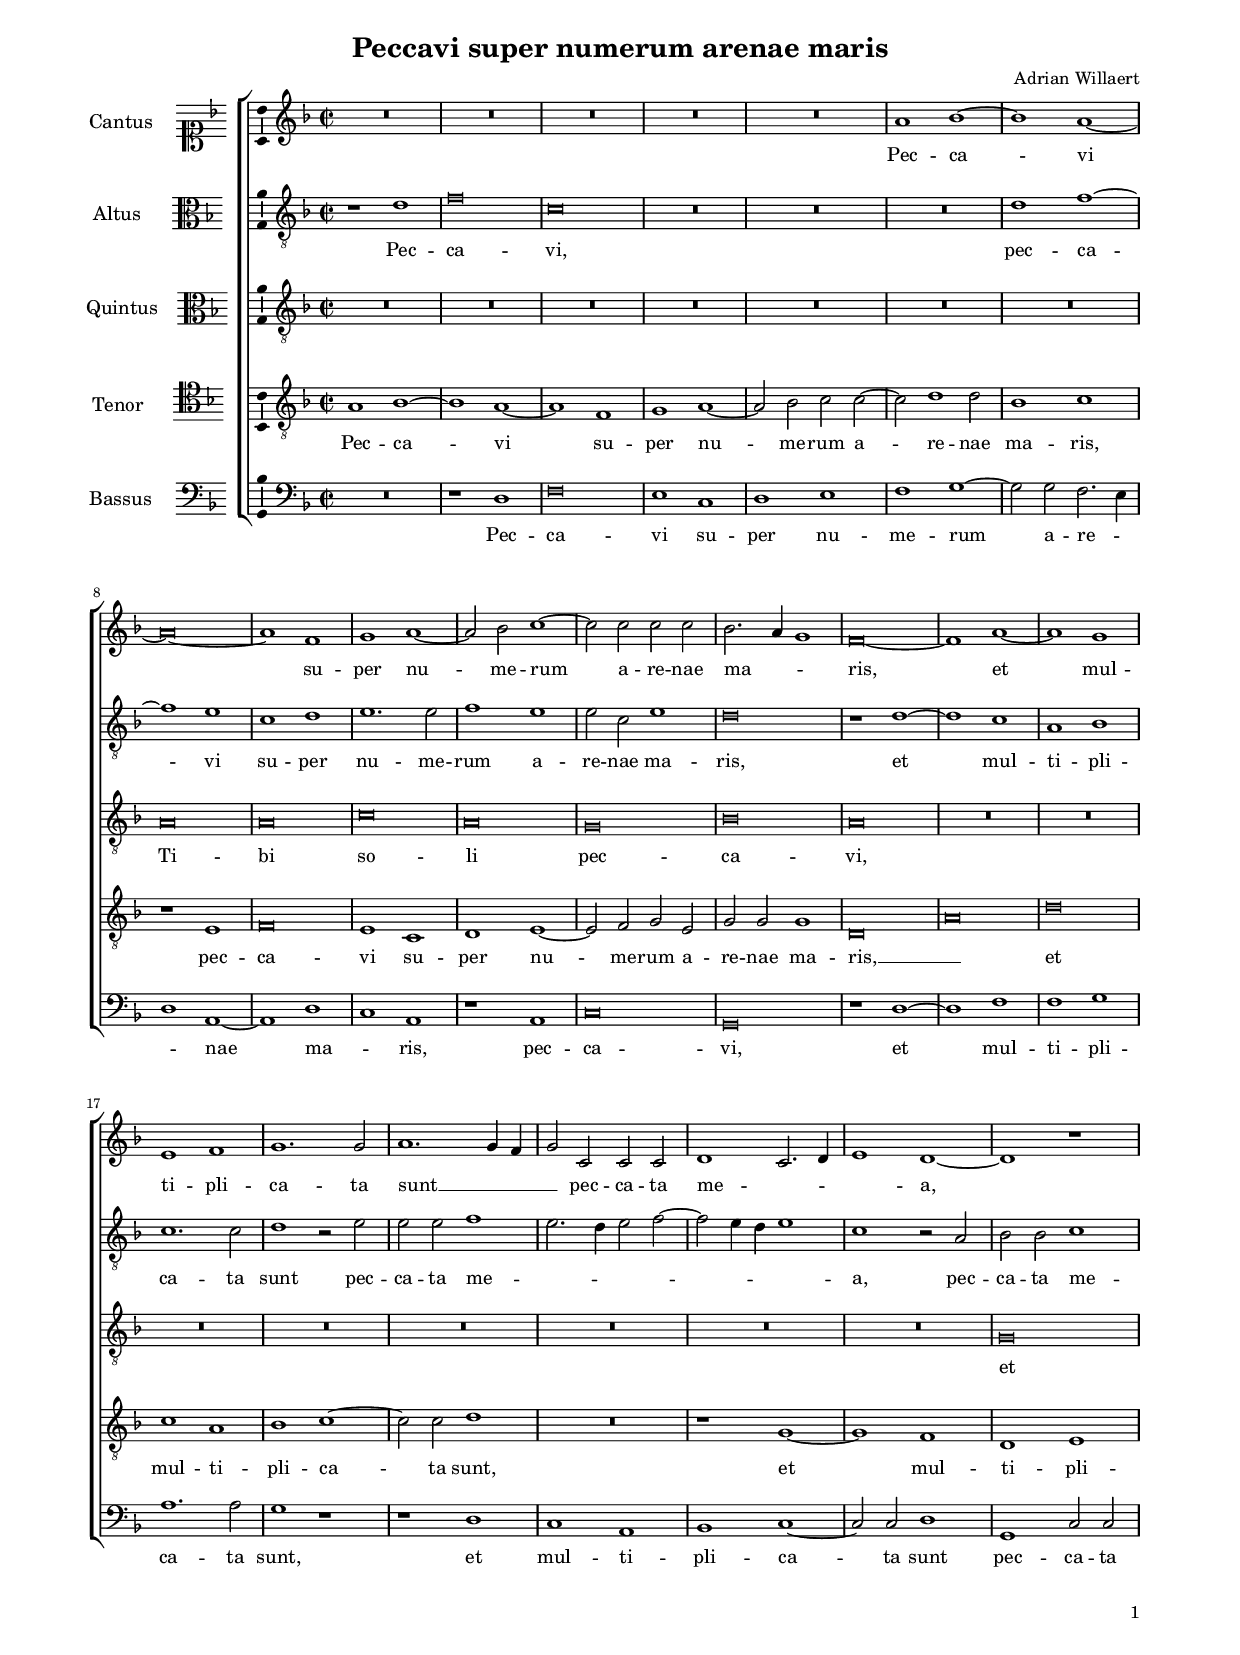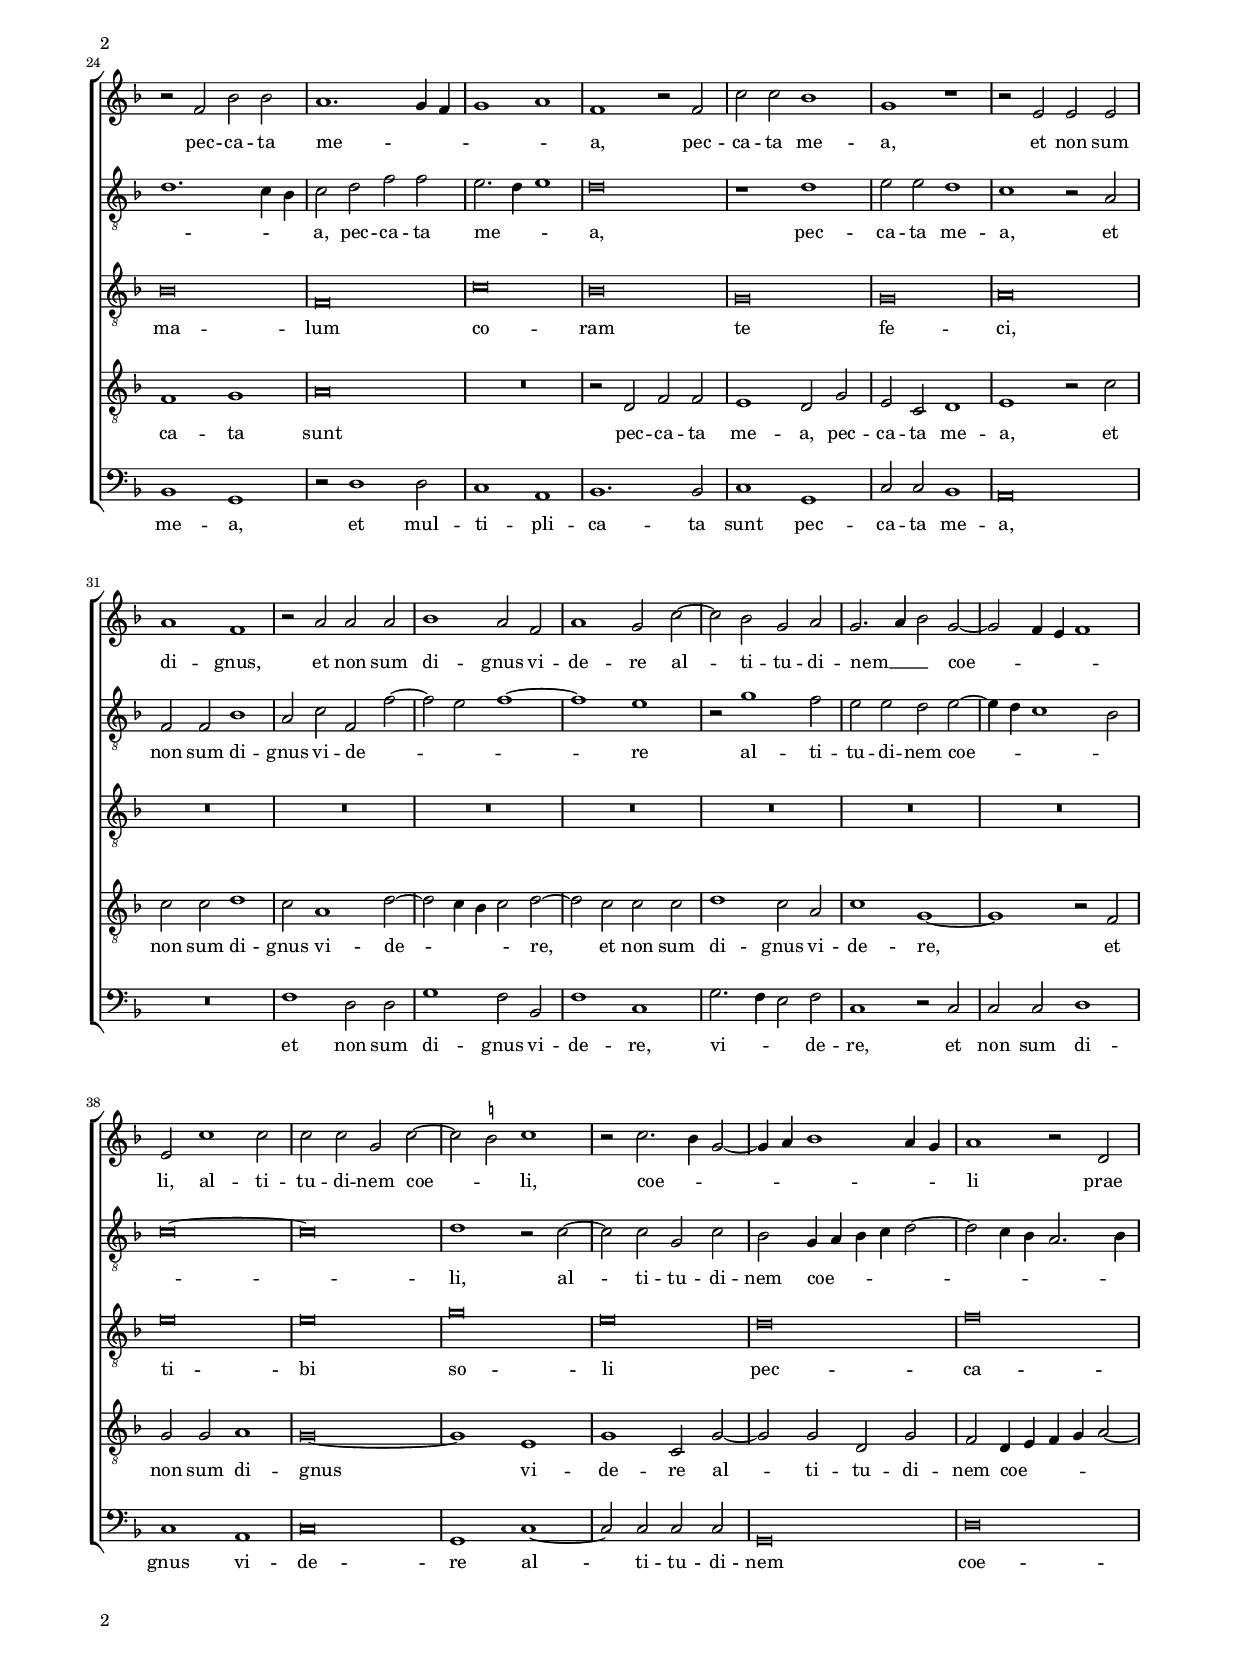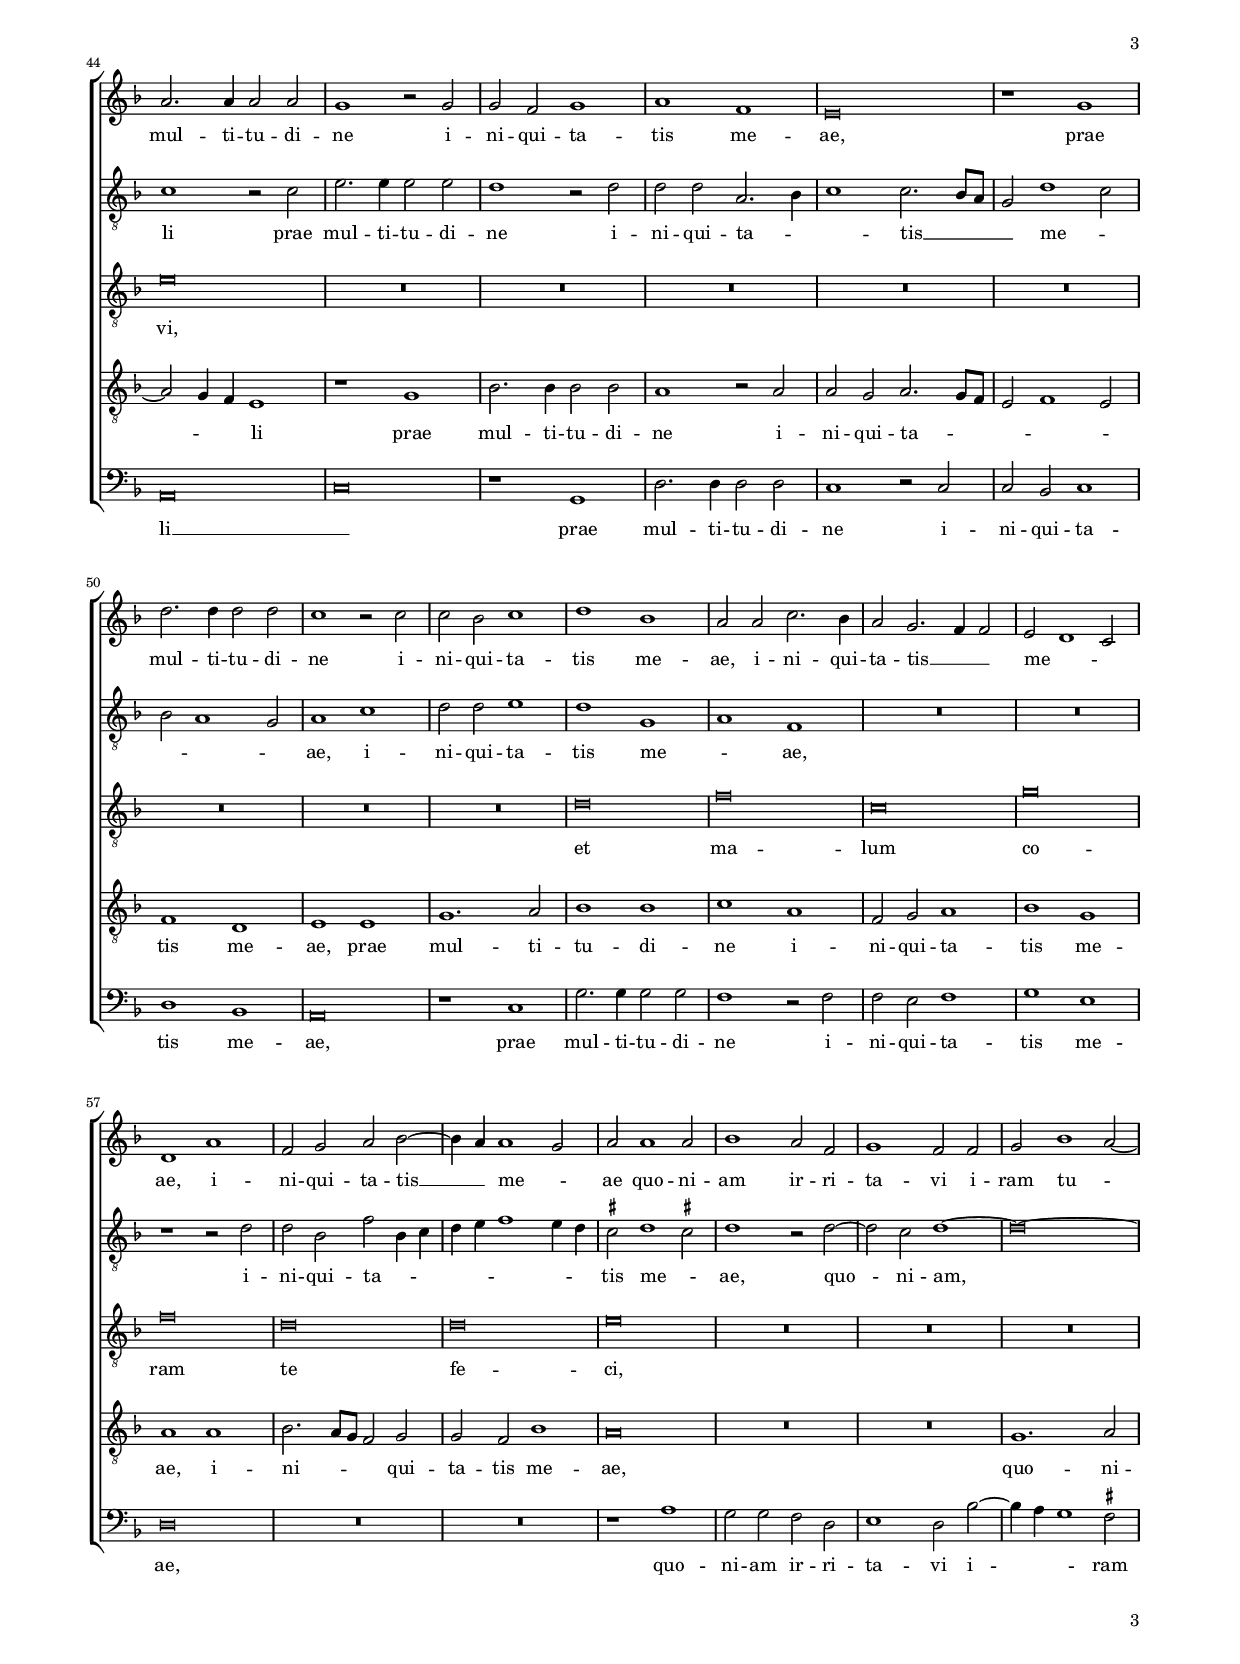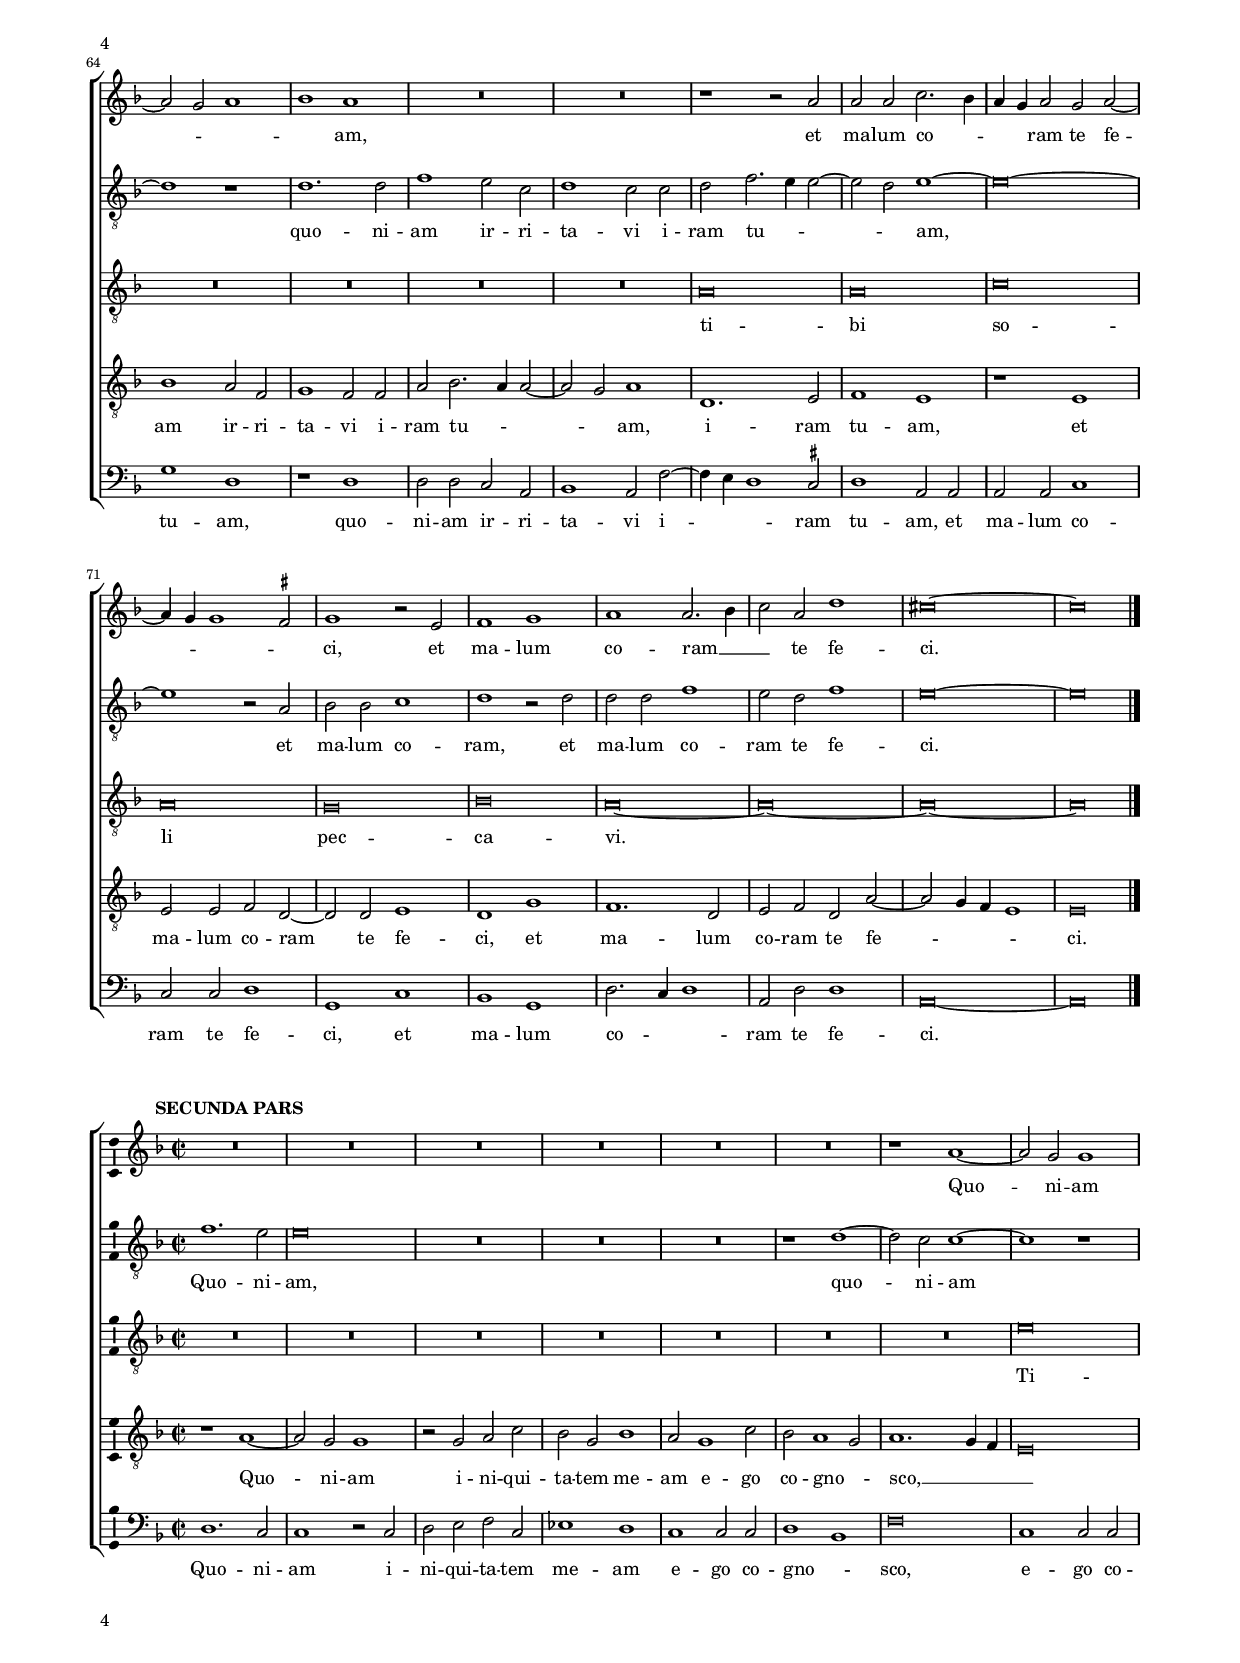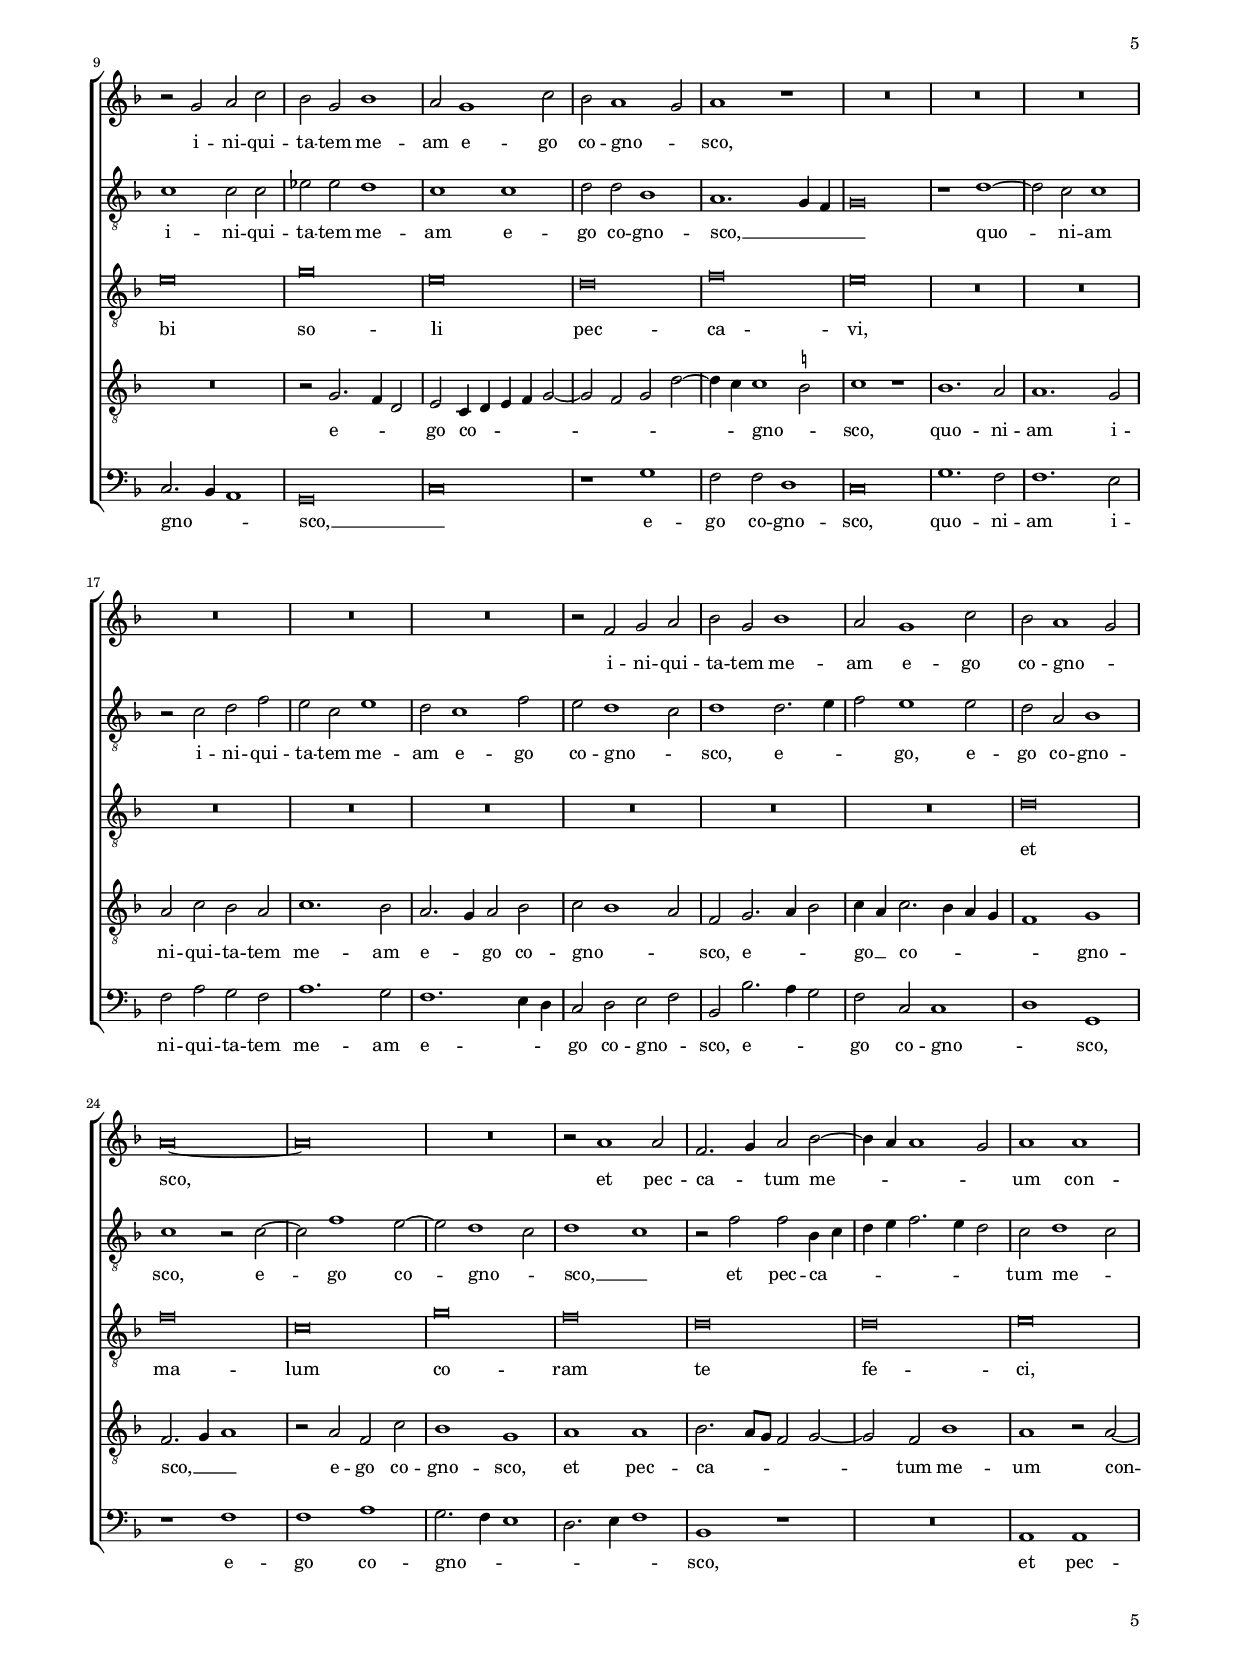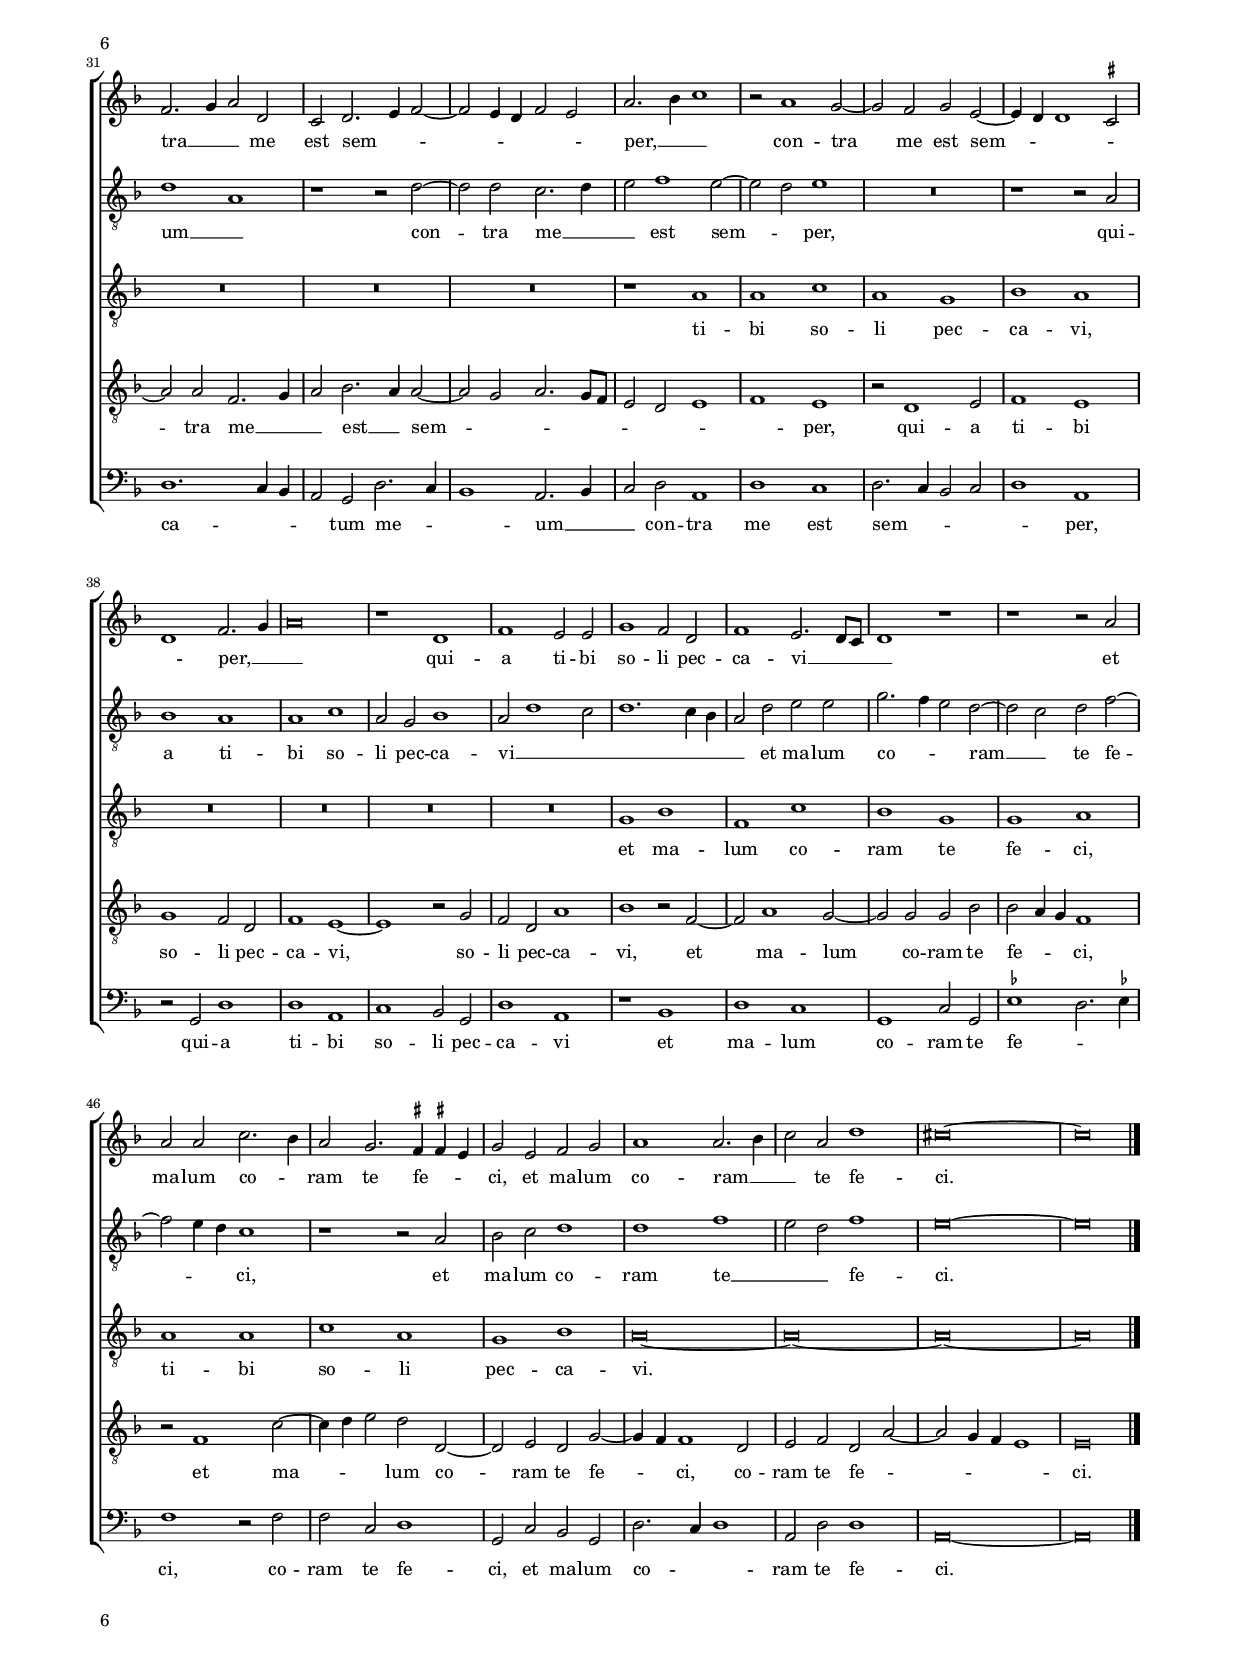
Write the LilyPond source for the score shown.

\header
{
  title="Peccavi super numerum arenae maris"
  composer="Adrian Willaert"
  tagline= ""
}

\version "2.22.2"
\language deutsch
#(set-global-staff-size 15)
% #(set-default-paper-size "letter")
#(ly:set-option 'point-and-click #f)


	
	ficta = { \once \set suggestAccidentals = ##t }
	
	forget = #(define-music-function (music) (ly:music?) #{
		\accidentalStyle forget
		$music
		\accidentalStyle default
		#})
	

\paper
	{
	top-margin = 1.7 \cm
	bottom-margin = 1.1 \cm
	left-margin = 1.7 \cm
	right-margin = 1.7 \cm
	ragged-bottom = ##f
	ragged-last-bottom = ##t
	print-page-number = ##t
	score-system-spacing = #'((basic-distance . 16) (minimum-distance . 14) (padding . 5) (strechability . 150))
	system-system-spacing = #'((basic-distance . 16) (minimum-distance . 14) (padding . 5) (strechability . 150))
    oddFooterMarkup=\markup   \fill-line { "" \fromproperty #'page:page-number-string }
    evenFooterMarkup=\markup  \fill-line { \fromproperty #'page:page-number-string "" }
    last-bottom-spacing = #'((basic-distance . 12) (minimum-distance . 7) (padding . 4))
	systems-per-page = 3
	page-count = 6
%	min-systems-per-page = 3
	}

global = {
    % \set Staff.autoBeaming = ##f
	\key f \major
	\time 2/2 \set Score.measureLength = #(ly:make-moment 2/1)
    \set Score.tempoHideNote = ##t
    \tempo 2 = 90
    \skip 1*2*77 \bar "|."
	}
	

incipitcantus = \markup { \score {
	{
	\set Staff.instrumentName = \markup { \fontsize #1 "Cantus" }
	\key f \major
	\clef soprano
	s4 \bar ""
	}
	\layout  {
	raggedright = ##t
	indent = 1.8 \cm
	line-width = 2.5 \cm
	\context { \Staff \remove Time_signature_engraver }
	\override Staff.Clef.Y-extent = #'(0 . 0)
	}} \hspace #1 }
      
      
incipitaltus = \markup { \score {
	{
	\set Staff.instrumentName = \markup { \fontsize #1 "Altus" }
	\key f \major
	\clef alto
	s4 \bar ""
	}
	\layout  {
	raggedright = ##t
	indent = 1.8 \cm
	line-width = 2.5 \cm
	\context { \Staff \remove Time_signature_engraver }
	\override Staff.Clef.Y-extent = #'(0 . 0)
	}} \hspace #1 }

      
incipitquintus = \markup { \score {
	{
	\set Staff.instrumentName = \markup { \fontsize #1 "Quintus" }
	\key f \major
	\clef alto
	s4 \bar ""
	}
	\layout  {
	raggedright = ##t
	indent = 1.8 \cm
	line-width = 2.5 \cm
	\context { \Staff \remove Time_signature_engraver }
	\override Staff.Clef.Y-extent = #'(0 . 0)
	}} \hspace #1 }


incipittenor = \markup { \score {
	{
	\set Staff.instrumentName = \markup { \fontsize #1 "Tenor" }
	\key f \major
	\clef tenor
	s4 \bar ""
	}
	\layout  {
	raggedright = ##t
	indent = 1.8 \cm
	line-width = 2.5 \cm
	\context { \Staff \remove Time_signature_engraver }
	\override Staff.Clef.Y-extent = #'(0 . 0)
	}} \hspace #1 }
      
     
      
incipitbassus = \markup { \score {
	{
	\set Staff.instrumentName = \markup { \fontsize #1 "Bassus" }
	\key f \major
	\clef bass
	s4 \bar ""
	}
	\layout  {
	raggedright = ##t
	indent = 1.8 \cm
	line-width = 2.5 \cm
	\context { \Staff \remove Time_signature_engraver }
	\override Staff.Clef.Y-extent = #'(0 . 0)
	}} \hspace #1 }


cantus =  \relative c''
	{
	R\breve
	R\breve
	R\breve
	R\breve
%5
	R\breve |
	a1 b~
	b1 a~
	a\breve~
	a1 f
%10
	g1 a~ |
	a2 b c1~
	c2 c c c
	b2. a4 g1
	f\breve~
%15
	f1 a~ |
	a1 g
	e1 f
	g1. g2
	a1. g4 f
%20
	g2 c, c c |
	d1 c2. d4
	e1 d~
	d1 r
	r2 f b b
%25
	a1. g4 f |
	g1 a
	f1 r2 f
	c'2 c b1
	g1 r
%30
	r2 e e e |
	a1 f
	r2 a a a
	b1 a2 f
	a1 g2 c~
%35
	c2 b g a |
	g2. a4 b2 g~
	g2 f4 e f1
	e2 c'1 c2
	c2 c g c~
%40
	c2 \ficta h c1 |
	r2 c2. b4 g2~
	g4 a b1 a4 g
	a1 r2 d,
	a'2. a4 a2 a
%45
	g1 r2 g |
	g2 f g1
	a1 f
	e\breve
	r1 g
%50
	d'2. d4 d2 d |
	c1 r2 c
	c2 b c1
	d1 b
	a2 a c2. b4
%55
	a2 g2. f4 f2 |
	e2 d1 c2
	d1 a'
	f2 g a b~
	b4 a a1 g2
%60
	a2 a1 a2 |
	b1 a2 f
	g1 f2 f
	g2 b1 a2~
	a2 g a1
%65
	b1 a |
	R\breve
	R\breve
	r1 r2 a
	a2 a c2. b4
%70
	a4 g a2 g2 a~ |
	a4 g g1 \ficta fis2
	g1 r2 e
	f1 g
	a1 a2. b4
%75
	c2 a d1 |
	cis\breve~ |
	cis\breve
	}


altus =  \relative c'
	{
	r1 d
	f\breve
	c\breve
	R\breve
%5
	R\breve |
	R\breve
	d1 f~
	f1 e
	c1 d
%10
	e1. e2 |
	f1 e
	e2 c e1
	d\breve
	r1 d~
%15
	d1 c |
	a1 b
	c1. c2
	d1 r2 e
	e2 e f1
%20
	e2. d4 e2 f~ |
	f2 e4 d e1
	c1 r2 a
	b2 b c1
	d1. c4 b
%25
	c2 d f f |
	e2. d4 e1
	d\breve
	r1 d
	e2 e d1
%30
	c1 r2 a |
	f2 f b1
	a2 c f, f'~
	f2 e f1~
	f1 e
%35
	r2 g1 f2 |
	e2 e d e~
	e4 d c1 b2
	c\breve~
	c\breve
%40
	d1 r2 c~ |
	c2 c g c
	b2 g4 a b c d2~
	d2 c4 b a2. b4
	c1 r2 c
%45
	e2. e4 e2 e |
	d1 r2 d
	d2 d a2. b4
	c1 c2. b8 a
	g2 d'1 c2
%50
	b2 a1 g2 |
	a1 c
	d2 d e1
	d1 g,
	a1 f
%55
	R\breve |
	R\breve
	r1 r2 d'
	d2 b f' b,4 c
	d4 e f1 e4 d
%60
	\ficta cis2 d1 \ficta cis!2 |
	d1 r2 d~
	d2 c d1~
	d\breve~
	d1 r
%65
	d1. d2 |
	f1 e2 c
	d1 c2 c
	d2 f2. e4 e2~
	e2 d e1~
%70
	e\breve~ |
	e1 r2 a,
	b2 b c1
	d1 r2 d
	d2 d f1
%75
	e2 d f1 |
	e\breve~
	e\breve |
	}


quintus =  \relative c'
	{
	R\breve
	R\breve
	R\breve
	R\breve
%5
	R\breve |
	R\breve
	R\breve
	a\breve
	a\breve
%10
	c\breve |
	a\breve
	g\breve
	b\breve
	a\breve
%15
	R\breve |
	R\breve
	R\breve
	R\breve
	R\breve
%20
	R\breve |
	R\breve
	R\breve
	g\breve
	b\breve
%25
	f\breve |
	c'\breve
	b\breve
	g\breve
	g\breve
%30
	a\breve |
	R\breve
	R\breve
	R\breve
	R\breve
%35
	R\breve |
	R\breve
	R\breve
	e'\breve
	e\breve
%40
	g\breve |
	e\breve
	d\breve
	f\breve
	e\breve
%45
	R\breve |
	R\breve
	R\breve
	R\breve
	R\breve
%50
	R\breve |
	R\breve
	R\breve
	d\breve
	f\breve
%55
	c\breve |
	g'\breve
	f\breve
	d\breve
	d\breve
%60
	e\breve |
	R\breve
	R\breve
	R\breve
	R\breve
%65
	R\breve |
	R\breve
	R\breve
	a,\breve
	a\breve
%70
	c\breve |
	a\breve
	g\breve
	b\breve
	a\breve~
%75
	a\breve~ |
	a\breve~
	a\breve |
	}


tenor  =  \relative c'
	{
	a1 b~
	b1 a~
	a1 f
	g1 a~
%5
	a2 b c c~ |
	c2 d1 d2
	b1 c
	r1 e,
	f\breve
%10
	e1 c |
	d1 e~
	e2 f2 g e
	g2 g g1
	d\breve
%15
	a'\breve |
	d\breve
	c1 a
	b1 c~
	c2 c2 d1
%20
	R\breve |
	r1 g,~
	g1 f
	d1 e
	f1 g
%25
	a\breve |
	R\breve
	r2 d, f f
	e1 d2 g
	e2 c d1
%30
	e1 r2 c' |
	c2 c d1
	c2 a1 d2~
	d2 c4 b c2 d~
	d2 c2 c c
%35
	d1 c2 a |
	c1 g~
	g1 r2 f
	g2 g a1
	g\breve~
%40
	g1 e |
	g1 c,2 g'~
	g2 g2 d g
	f2 d4 e f g a2~
	a2 g4 f e1
%45
	r1 g |
	b2. b4 b2 b
	a1 r2 a
	a2 g a2. g8 f
	e2 f1 e2
%50
	f1 d |
	e1 e
	g1. a2
	b1 b
	c1 a
%55
	f2 g a1 |
	b1 g
	a1 a
	b2. a8 g f2 g
	g2 f b1
%60
	a\breve |
	R\breve
	R\breve
	g1. a2
	b1 a2 f
%65
	g1 f2 f |
	a2 b2. a4 a2~
	a2 g2 a1
	d,1. e2
	f1 e
%70
	r1 e |
	e2 e f d~
	d2 d2 e1
	d1 g
	f1. d2
%75
	e2 f d a'~ |
	a2 g4 f e1
	e\breve |
	}


bassus  =  \relative c
	{
	R\breve
	r1 d
	f\breve
	e1 c
%5
	d1 e |
	f1 g~
	g2 g f2. e4
	d1 a~
	a1 d
%10
	c1 a |
	r1 a
	c\breve
	g\breve
	r1 d'~
%15
	d1 f |
	f1 g
	a1. a2
	g1 r
	r1 d
%20
	c1 a |
	b1 c~
	c2 c d1
	g,1 c2 c
	b1 g
%25
	r2 d'1 d2 |
	c1 a
	b1. b2
	c1 g
	c2 c b1
%30
	a\breve |
	R\breve
	f'1 d2 d
	g1 f2 b,
	f'1 c
%35
	g'2. f4 e2 f |
	c1 r2 c
	c2 c d1
	c1 a
	c\breve
%40
	g1 c~ |
	c2 c c c
	g\breve
	d'\breve
	a\breve
%45
	c\breve |
	r1 g
	d'2. d4 d2 d
	c1 r2 c
	c2 b c1
%50
	d1 b |
	a\breve
	r1 c
	g'2. g4 g2 g
	f1 r2 f
%55
	f2 e f1 |
	g1 e
	d\breve
	R\breve
	R\breve
%60
	r1 a' |
	g2 g f d
	e1 d2 b'~
	b4 a g1 \ficta fis2
	g1 d
%65
	r1 d |
	d2 d c a
	b1 a2 f'~
	f4 e d1 \ficta cis2
	d1 a2 a
%70
	a2 a c1 |
	c2 c d1
	g,1 c
	b1 g
	d'2. c4 d1
%75
	a2 d d1 |
	a\breve~
	a\breve |
	}


lyricscantus = \lyricmode {
	Pec -- ca -- vi su -- per nu -- me -- rum a -- re -- nae ma -- _ _ ris,
    et mul -- ti -- pli -- ca -- ta sunt __ _ _ _ pec -- ca -- ta me -- _ _ _ a,
    pec -- ca -- ta me -- _ _ _ _ a,
    pec -- ca -- ta me -- a,
    et non sum di -- gnus,
    et non sum di -- gnus vi -- de -- re al -- ti -- tu -- di -- nem __ _ _ coe -- _ _ _ li,
    al -- ti -- tu -- di -- nem coe -- _ li,
    coe -- _ _ _ _ _ _ li
    prae mul -- ti -- tu -- di -- ne i -- ni -- qui -- ta -- tis me -- ae,
    prae mul -- ti -- tu -- di -- ne i -- ni -- qui -- ta -- tis me -- ae,
    i -- ni -- qui -- ta -- tis __ _ _ me -- _ _ ae,
    i -- ni -- qui -- ta -- tis __ _ me -- _ ae
    quo -- ni -- am ir -- ri -- ta -- vi i -- ram tu -- _ _ _ _ am,
    et ma -- lum co -- _ _ _ ram te fe -- _ _ _ ci,
    et ma -- lum co -- ram __ _ _ te fe -- ci.
	}


lyricsaltus = \lyricmode {
	Pec -- ca -- vi,
    pec -- ca -- vi su -- per nu -- me -- rum a -- re -- nae ma -- ris,
    et mul -- ti -- pli -- ca -- ta sunt pec -- ca -- ta me -- _ _ _ _ _ _ _ a,
    pec -- ca -- ta me -- _ _ _ a,
    pec -- ca -- ta me -- _ _ a,
    pec -- ca -- ta me -- a,
    et non sum di -- gnus vi -- de -- _ _ _ re al -- ti -- tu -- di -- nem coe -- _ _ _ _ li,
    al -- ti -- tu -- di -- nem coe -- _ _ _ _ _ _ _ _ li
    prae mul -- ti -- tu -- di -- ne i -- ni -- qui -- ta -- _ _ tis __ _ _ _ me -- _ _ _ _ ae,
    i -- ni -- qui -- ta -- tis me -- _ ae,
    i -- ni -- qui -- ta -- _ _ _ _ _ _ _ tis me -- _ ae,
    quo -- ni -- am,
    quo -- ni -- am ir -- ri -- ta -- vi i -- ram tu -- _ _ _ am,
    et ma -- lum co -- ram,
    et ma -- lum co -- ram te fe -- ci.
	}


lyricsquintus = \lyricmode {
	Ti -- bi so -- li pec -- ca -- vi,
    et ma -- lum co -- ram te fe -- ci,
    ti -- bi so -- li pec -- ca -- vi,
    et ma -- lum co -- ram te fe -- ci,
    ti -- bi so -- li pec -- ca -- vi.
	}


lyricstenor = \lyricmode {
	Pec -- ca -- vi su -- per nu -- me -- rum a -- re -- nae ma -- ris,
    pec -- ca -- vi su -- per nu -- me -- rum a -- re -- nae ma -- ris, __ _
    et mul -- ti -- pli -- ca -- ta sunt,
    et mul -- ti -- pli -- ca -- ta sunt pec -- ca -- ta me -- a,
    pec -- ca -- ta me -- a,
    et non sum di -- gnus vi -- de -- _ _ _ re,
    et non sum di -- gnus vi -- de -- re,
    et non sum di -- gnus vi -- de -- re al -- ti -- tu -- di -- nem coe -- _ _ _ _ _ _ li
    prae mul -- ti -- tu -- di -- ne i -- ni -- qui -- ta -- _ _ _ _ _ tis me -- ae,
    prae mul -- ti -- tu -- di -- ne i -- ni -- qui -- ta -- tis me -- ae,
    i -- ni -- _ _ _ qui -- ta -- tis me -- ae,
    quo -- ni -- am ir -- ri -- ta -- vi i -- ram tu -- _ _ _ am,
    i -- ram tu -- am,
    et ma -- lum co -- ram te fe -- ci,
    et ma -- lum co -- ram te fe -- _ _ _ ci.
	}


lyricsbassus = \lyricmode {
	Pec -- ca -- vi su -- per nu -- me -- rum a -- re -- _ _ nae ma -- _ ris,
    pec -- ca -- vi,
    et mul -- ti -- pli -- ca -- ta sunt,
    et mul -- ti -- pli -- ca -- ta sunt pec -- ca -- ta me -- a,
    et mul -- ti -- pli -- ca -- ta sunt pec -- ca -- ta me -- a,
    et non sum di -- gnus vi -- de -- re,
    vi -- _ _ de -- re,
    et non sum di -- gnus vi -- de -- re al -- ti -- tu -- di -- nem coe -- li __ _
    prae mul -- ti -- tu -- di -- ne i -- ni -- qui -- ta -- tis me -- ae,
    prae mul -- ti -- tu -- di -- ne i -- ni -- qui -- ta -- tis me -- ae,
    quo -- ni -- am ir -- ri -- ta -- vi i -- _ _ ram tu -- am,
    quo -- ni -- am ir -- ri -- ta -- vi i -- _ _ ram tu -- am,
    et ma -- lum co -- ram te fe -- ci,
    et ma -- lum co -- _ _ ram te fe -- ci.
	}


\score
{  
	\transpose c c {
	\new ChoirStaff \with { \override StaffGrouper.staff-staff-spacing.basic-distance = #12 }
	<<

	\new Staff << \global
	\new Voice="v1" {
		\set Staff.instrumentName=\incipitcantus
		\set Staff.midiInstrument = "reed organ"
		\clef violin
		\cantus }
	\new Lyrics \lyricsto "v1" {\lyricscantus }
	>>


	\new Staff << \global
	\new Voice="v2" {
		\set Staff.instrumentName=\incipitaltus
		\set Staff.midiInstrument = "reed organ"
        \clef "G_8" % violin
		\altus}
	\new Lyrics \lyricsto "v2" {\lyricsaltus }
	>>


	\new Staff << \global
	\new Voice="v5" {
		\set Staff.instrumentName=\incipitquintus
		\set Staff.midiInstrument = "reed organ"
        \clef "G_8" % violin
		\quintus}
	\new Lyrics \lyricsto "v5" {\lyricsquintus }
	>>


	\new Staff << \global
	\new Voice="v3" {
		\set Staff.instrumentName=\incipittenor
		\set Staff.midiInstrument = "reed organ"
		\clef "G_8"
		\tenor }
	\new Lyrics \lyricsto "v3" {\lyricstenor }
	>>


	\new Staff << \global
	\new Voice="v4" {
		\set Staff.instrumentName=\incipitbassus
		\set Staff.midiInstrument = "reed organ"
		\clef bass
		\bassus }
	\new Lyrics \lyricsto "v4" {\lyricsbassus}
	>>

	>>
	} % transpose

	\layout
	{
	indent = 2.5 \cm
	\context { \Staff \override TimeSignature.break-visibility = #end-of-line-invisible }
	\context { \Lyrics \override VerticalAxisGroup.nonstaff-relatedstaff-spacing.padding = #1.4 }
%	\context { \Lyrics \override LyricText.font-size = #1 }
	\context { \Staff \consists "Ambitus_engraver" }
	\context { \Score \override BarNumber.padding = #2 }
	\context { \Voice \override NoteHead.style = #'baroque }
	}


\midi
	{
	}

}

%%%%%%%%%%%%%%%%%%%%  SECUNDA PARS %%%%%%%%%%%%%%%%%%%%


global = {
	\key f \major
	\time 2/2 \set Score.measureLength = #(ly:make-moment 2/1)
    \set Score.tempoHideNote = ##t
    \tempo 2 = 90
    \skip 1*2*52 \bar "|."
	}


cantus  =  \relative c''
	{
	R\breve
	R\breve
	R\breve
	R\breve
%5
	R\breve |
	R\breve
	r1 a~
	a2 g g1
	r2 g a c
%10
	b2 g b1 |
	a2 g1 c2
	b2 a1 g2
	a1 r
	R\breve
%15
	R\breve |
	R\breve
	R\breve
	R\breve
	R\breve
%20
	r2 f g a |
	b2 g b1
	a2 g1 c2
	b2 a1 g2
	a\breve~
%25
	a\breve |
	R\breve
	r2 a1 a2
	f2. g4 a2 b~
	b4 a a1 g2
%30
	a1 a |
	f2. g4 a2 d,
	c2 d2. e4 f2~
	f2 e4 d f2 e
	a2. b4 c1
%35
	r2 a1 g2~ |
	g2 f g e~
	e4 d d1 \ficta cis2
	d1 f2. g4
	a\breve
%40
	r1 d, |
	f1 e2 e
	g1 f2 d
	f1 e2. d8 c
	d1 r
%45
	r1 r2 a' |
	a2 a c2. b4
	a2 g2. \ficta fis4 \ficta fis!4 e
	g2 e f g
	a1 a2. b4
%50
	c2 a d1 |
	cis\breve~
	cis\breve |
	}


altus  =  \relative c'
	{
	f1. e2
	e\breve
	R\breve
	R\breve
%5
	R\breve |
	r1 d~
	d2 c c1~
	c1 r
	c1 c2 c
%10
	es2 es d1 |
	c1 c
	d2 d b1
	a1. g4 f
	g\breve
%15
	r1 d'~ |
	d2 c c1
	r2 c d f
	e2 c e1
	d2 c1 f2
%20
	e2 d1 c2 |
	d1 d2. e4
	f2 e1 e2
	d2 a b1
	c1 r2 c~
%25
	c2 f1 e2~ |
	e2 d1 c2
	d1 c
	r2 f f b,4 c
	d4 e f2. e4 d2
%30
	c2 d1 c2 |
	d1 a
	r1 r2 d~
	d2 d c2. d4
	e2 f1 e2~
%35
	e2 d e1 |
	R\breve
	r1 r2 a,
	b1 a
	a1 c
%40
	a2 g b1 |
	a2 d1 c2
	d1. c4 b
	a2 d e e
	g2. f4 e2 d~
%45
	d2 c d f~ |
	f2 e4 d c1
	r1 r2 a
	b2 c d1
	d1 f
%50
	e2 d f1 |
	e\breve~
	e\breve |
	}


quintus  =  \relative c'
	{
	R\breve
	R\breve
	R\breve
	R\breve
%5
	R\breve |
	R\breve
	R\breve
	e\breve
	e\breve
%10
	g\breve |
	e\breve
	d\breve
	f\breve
	e\breve
%15
	R\breve |
	R\breve
	R\breve
	R\breve
	R\breve
%20
	R\breve |
	R\breve
	R\breve
	d\breve
	f\breve
%25
	c\breve |
	g'\breve
	f\breve
	d\breve
	d\breve
%30
	e\breve |
	R\breve
	R\breve
	R\breve
	r1 a,
%35
	a1 c |
	a1 g
	b1 a
	R\breve
	R\breve
%40
	R\breve |
	R\breve
	g1 b
	f1 c'
	b1 g
%45
	g1 a |
	a1 a
	c1 a
	g1 b
	a\breve~
%50
	a\breve~ |
	a\breve~
	a\breve |
	}


tenor  =  \relative c'
	{
	r1 a~
	a2 g g1
	r2 g a c
	b2 g b1
%5
	a2 g1 c2 |
	b2 a1 g2
	a1. g4 f
	e\breve
	R\breve
%10
	r2 g2. f4 d2 |
	e2 c4 d e f g2~
	g2 f g d'~
	d4 c c1 \ficta h2
	c1 r
%15
	b1. a2 |
	a1. g2
	a2 c b a
	c1. b2
	a2. g4 a2 b
%20
	c2 b1 a2 |
	f2 g2. a4 b2
	c4 a c2. b4 a g
	f1 g
	f2. g4 a1
%25
	r2 a f c' |
	b1 g
	a1 a
	b2. a8 g f2 g~
	g2 f b1
%30
	a1 r2 a~ |
	a2 a f2. g4
	a2 b2. a4 a2~
	a2 g a2. g8 f
	e2 d e1
%35
	f1 e |
	r2 d1 e2
	f1 e
	g1 f2 d
	f1 e~
%40
	e1 r2 g |
	f2 d a'1
	b1 r2 f~
	f2 a1 g2~
	g2 g2 g b
%45
	b2 a4 g f1 |
	r2 f1 c'2~
	c4 d e2 d d,~
	d2 e d g~
	g4 f f1 d2
%50
	e2 f d a'~ |
	a2 g4 f e1
	e\breve |
	}


bassus  =  \relative c
	{
	d1. c2
	c1 r2 c
	d2 e f c
	es1 d
%5
	c1 c2 c |
	d1 b
	f'\breve
	c1 c2 c
	c2. b4 a1
%10
	g\breve |
	c\breve
	r1 g'
	f2 f d1
	c\breve
%15
	g'1. f2 |
	f1. e2
	f2 a g f
	a1. g2
	f1. e4 d
%20
	c2 d e f |
	b,2 b'2. a4 g2
	f2 c c1
	d1 g,
	r1 f'
%25
	f1 a |
	g2. f4 e1
	d2. e4 f1
	b,1 r
	R\breve
%30
	a1 a |
	d1. c4 b
	a2 g d'2. c4
	b1 a2. b4
	c2 d a1
%35
	d1 c |
	d2. c4 b2 c
	d1 a
	r2 g d'1
	d1 a
%40
	c1 b2 g |
	d'1 a
	r1 b
	d1 c
	g1 c2 g
%45
	\ficta es'1 d2. \ficta es!4 |
	f1 r2 f
	f2 c d1
	g,2 c b g
	d'2. c4 d1
%50
	a2 d d1 |
	a\breve~
	a\breve |
	}


lyricscantus = \lyricmode {
	Quo -- ni -- am i -- ni -- qui -- ta -- tem me -- am e -- go co -- gno -- _ sco,
    i -- ni -- qui -- ta -- tem me -- am e -- go co -- gno -- _ sco,
    et pec -- ca -- _ tum me -- _ _ _ um con -- tra __ _ _ me est sem -- _ _ _ _ _ _ per, __ _ _
    con -- tra me est sem -- _ _ _ _ per, __ _ _
    qui -- a ti -- bi so -- li pec -- ca -- vi __ _ _ _
    et ma -- lum co -- _ ram te fe -- _ _ ci,
    et ma -- lum co -- ram __ _ _ te fe -- ci.
	}


lyricsaltus = \lyricmode {
	Quo -- ni -- am,
    quo -- ni -- am i -- ni -- qui -- ta -- tem me -- am e -- go co -- gno -- sco, __ _ _ _
    quo -- ni -- am i -- ni -- qui -- ta -- tem me -- am e -- go co -- gno -- _ sco,
    e -- _ _ go,
    e -- go co -- gno -- sco,
    e -- go co -- gno -- _ sco, __ _
    et pec -- ca -- _ _ _ _ _ _ tum me -- _ um __ _ con -- tra me __ _ _ est sem -- _ per,
    qui -- a ti -- bi so -- li pec -- ca -- vi __ _ _ _ _ _ _ 
    et ma -- lum co -- _ _ ram __ _ te fe -- _ _ ci,
    et ma -- lum co -- ram te __ _ _ fe -- ci.
	}


lyricsquintus = \lyricmode {
	Ti -- bi so -- li pec -- ca -- vi,
    et ma -- lum co -- ram te fe -- ci,
    ti -- bi so -- li pec -- ca -- vi,
    et ma -- lum co -- ram te fe -- ci,
    ti -- bi so -- li pec -- ca -- vi.
	}


lyricstenor = \lyricmode {
	Quo -- ni -- am i -- ni -- qui -- ta -- tem me -- am e -- go co -- gno -- _ sco, __ _ _ _
    e -- _ _ go co -- _ _ _ _ _ _ _ _ gno -- _ sco,
    quo -- ni -- am i -- ni -- qui -- ta -- tem me -- am e -- _ go co -- gno -- _ _ sco,
    e -- _ _ go __ _ co -- _ _ _ _ gno -- sco, __ _ _
    e -- go co -- gno -- sco,
    et pec -- ca -- _ _ _ _ tum me -- um con -- tra me __ _ _ est __ _ sem -- _ _ _ _ _ _ _ _ per,
    qui -- a ti -- bi so -- li pec -- ca -- vi,
    so -- li pec -- ca -- vi,
    et ma -- lum co -- ram te fe -- _ _ ci,
    et ma -- _ _ lum co -- ram te fe -- _ ci,
    co -- ram te fe -- _ _ _ _ ci.
	}


lyricsbassus = \lyricmode {
	Quo -- ni -- am i -- ni -- qui -- ta -- tem me -- am e -- go co -- gno -- _ sco,
    e -- go co -- gno -- _ _ sco, __ _
    e -- go co -- gno -- sco,
    quo -- ni -- am i -- ni -- qui -- ta -- tem me -- am e -- _ _ go co -- gno -- _ sco,
    e -- _ _ go co -- gno -- _ sco,
    e -- go co -- gno -- _ _ _ _ _ sco,
    et pec -- ca -- _ _ _ tum me -- _ _ um __ _ _ con -- tra me est sem -- _ _ _ _ per,
    qui -- a ti -- bi so -- li pec -- ca -- vi
    et ma -- lum co -- ram te fe -- _ _ ci,
    co -- ram te fe -- ci,
    et ma -- lum co -- _ _ ram te fe -- ci.
	}


\score
	{  
	\transpose c c {
	\new ChoirStaff \with { \override StaffGrouper.staff-staff-spacing.basic-distance = #12 }
	<<

	\new Staff <<\global
	\new Voice="v1" {
	  %\set Staff.instrumentName=Cantus
      %\set Staff.instrumentName=\incipitcantus
		\set Staff.midiInstrument = "reed organ"
		\clef violin
		\cantus }
	\new Lyrics \lyricsto "v1" {\lyricscantus }
	>>


	\new Staff << \global
	\new Voice="v2" {
	  %\set Staff.instrumentName=Altus
      %\set Staff.instrumentName=\incipitaltus
		\set Staff.midiInstrument = "reed organ"
        \clef "G_8" % violin
		\altus}
	\new Lyrics \lyricsto "v2" {\lyricsaltus }
	>>


	\new Staff << \global
	\new Voice="v5" {
	  %\set Staff.instrumentName=Quintus
      %\set Staff.instrumentName=\incipitquintus
		\set Staff.midiInstrument = "reed organ"
        \clef "G_8" % violin
		\quintus}
	\new Lyrics \lyricsto "v5" {\lyricsquintus }
	>>
    

	\new Staff <<\global
	\new Voice="v3" {
	  %\set Staff.instrumentName=Tenor
      %\set Staff.instrumentName=\incipittenor
		\set Staff.midiInstrument = "reed organ"
		\clef "G_8"
		\tenor }
	\new Lyrics \lyricsto "v3" {\lyricstenor }
	>>


	\new Staff <<\global
	\new Voice="v4" {
	  %\set Staff.instrumentName=Bassus
      %\set Staff.instrumentName=\incipitbassus
		\set Staff.midiInstrument = "reed organ"
		\clef bass
		\bassus }
	\new Lyrics \lyricsto "v4" {\lyricsbassus}
	>>
	
	>>
	} % transpose

	\layout
	{
	indent = 0 \cm
	\context { \Staff \override TimeSignature.break-visibility = #end-of-line-invisible }
	\context { \Lyrics \override VerticalAxisGroup.nonstaff-relatedstaff-spacing.padding = #1.4 }
%	\context { \Lyrics \override LyricText.font-size = #1 }
	\context { \Staff \consists "Ambitus_engraver" }
	\context { \Score \override BarNumber.padding = #2 }
	\context { \Voice \override NoteHead.style = #'baroque }
	}

    \header { piece = \markup { \raise #2 \hspace # 7 \bold "SECUNDA PARS"} }
%   \header { piece = \markup { \hspace #7 \column { \raise #2  \transparent "x" \bold "SECUNDA PARS"} } }

\midi
	{
	}
	
    }

% EOF
